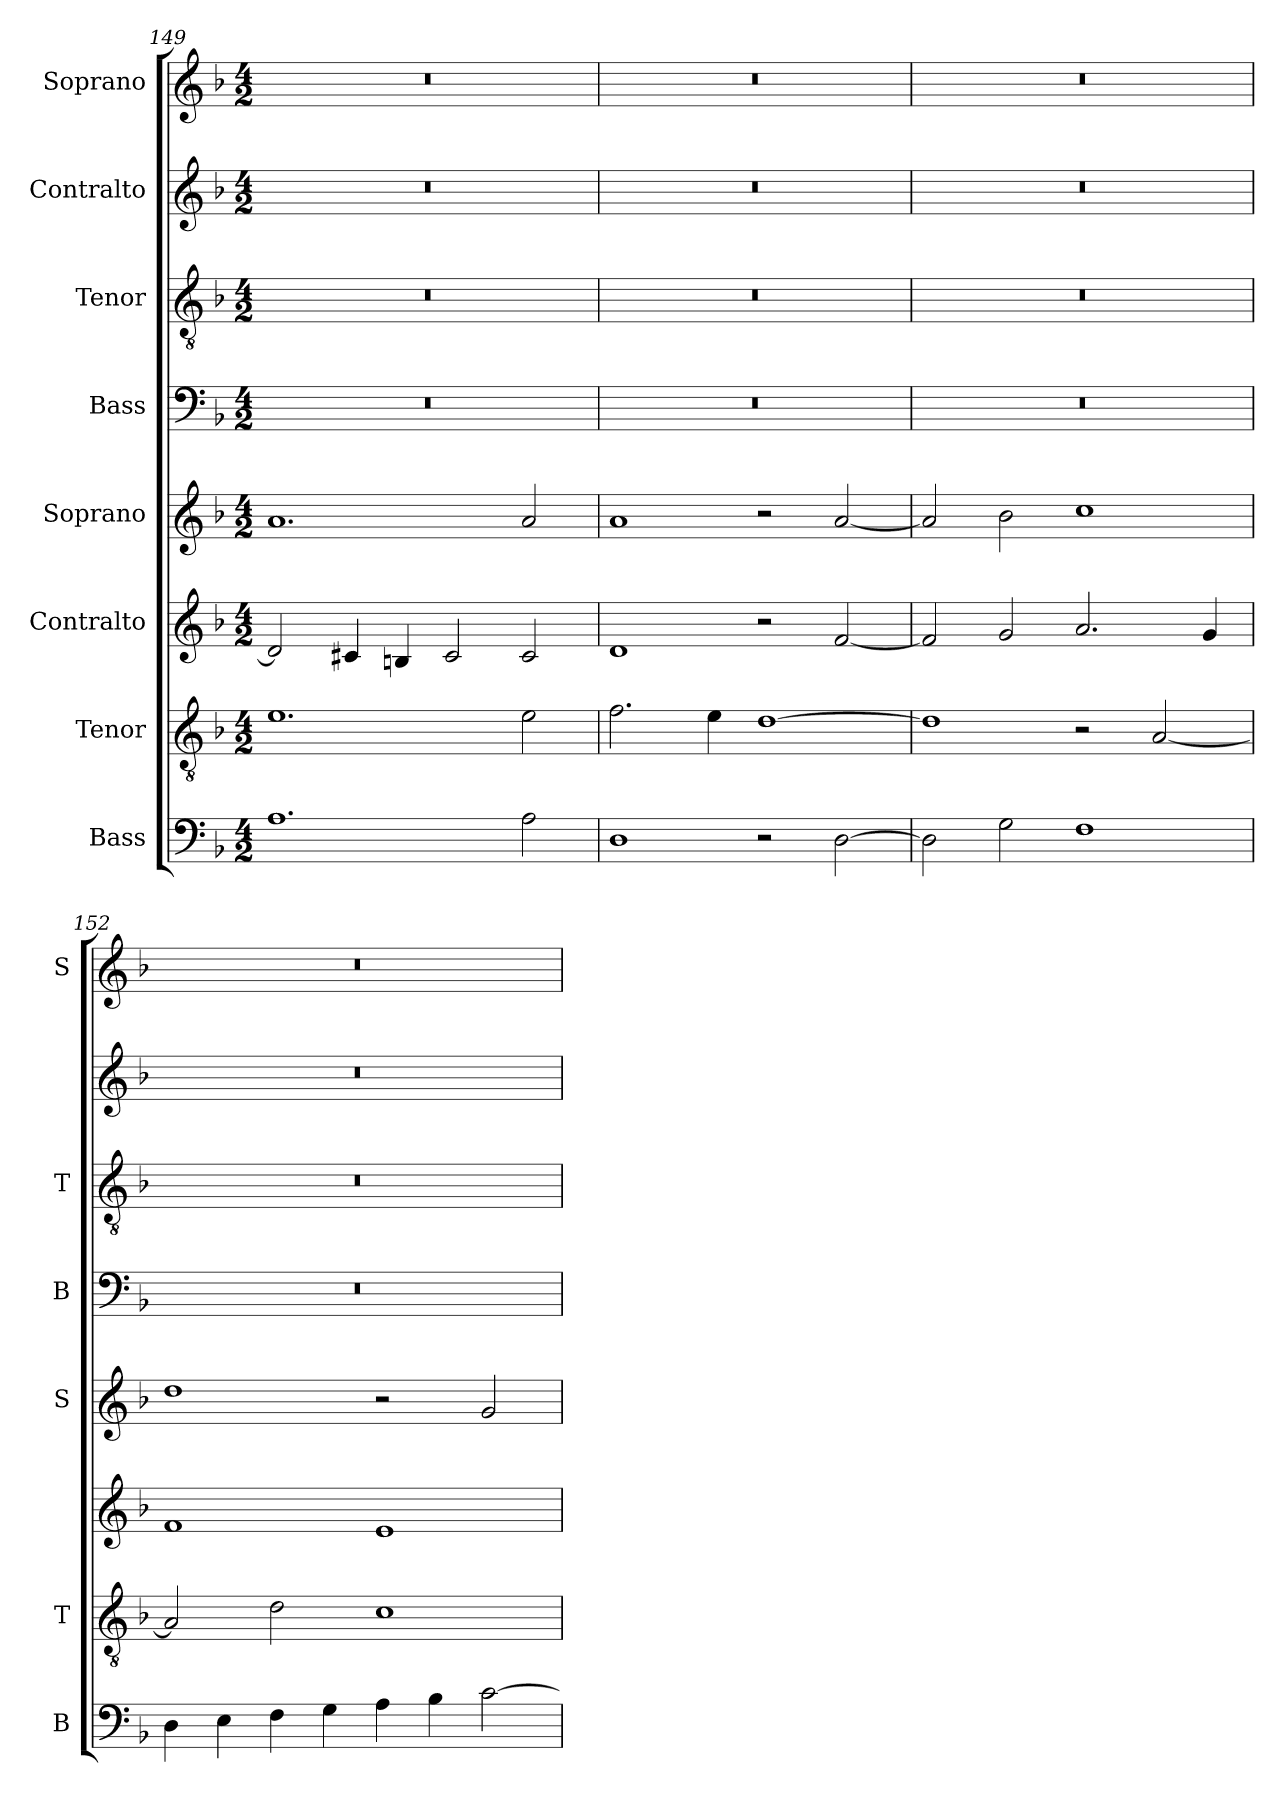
**kern	**kern	**kern	**kern	**kern	**kern	**kern	**kern
*part8	*part7	*part6	*part5	*part4	*part3	*part2	*part1
*staff8	*staff7	*staff6	*staff5	*staff4	*staff3	*staff2	*staff1
*I"Bass	*I"Tenor	*I"Contralto	*I"Soprano	*I"Bass	*I"Tenor	*I"Contralto	*I"Soprano
*I'B	*I'T	*	*I'S	*I'B	*I'T	*	*I'S
*clefF4	*clefGv2	*clefG2	*clefG2	*clefF4	*clefGv2	*clefG2	*clefG2
*k[b-]	*k[b-]	*k[b-]	*k[b-]	*k[b-]	*k[b-]	*k[b-]	*k[b-]
*G:dor	*G:dor	*G:dor	*G:dor	*G:dor	*G:dor	*G:dor	*G:dor
*M4/2	*M4/2	*M4/2	*M4/2	*M4/2	*M4/2	*M4/2	*M4/2
=149	=149	=149	=149	=149	=149	=149	=149
1.A	1.e	2d]	1.a	0r	0r	0r	0r
.	.	4c#X	.	.	.	.	.
.	.	4Bn	.	.	.	.	.
.	.	2c#	.	.	.	.	.
2A	2e	2c#	2a	.	.	.	.
=150	=150	=150	=150	=150	=150	=150	=150
1D	2.f	1d	1a	0r	0r	0r	0r
.	4e	.	.	.	.	.	.
2r	[1d	2r	2r	.	.	.	.
[2D	.	[2f	[2a	.	.	.	.
=151	=151	=151	=151	=151	=151	=151	=151
2D]	1d]	2f]	2a]	0r	0r	0r	0r
2G	.	2g	2b-	.	.	.	.
1F	2r	2.a	1cc	.	.	.	.
.	[2A	.	.	.	.	.	.
.	.	4g	.	.	.	.	.
=152	=152	=152	=152	=152	=152	=152	=152
4D	2A]	1f	1dd	0r	0r	0r	0r
4E	.	.	.	.	.	.	.
4F	2d	.	.	.	.	.	.
4G	.	.	.	.	.	.	.
4A	1c	1e	2r	.	.	.	.
4B-	.	.	.	.	.	.	.
[2c	.	.	2g	.	.	.	.
=	=	=	=	=	=	=	=
*-	*-	*-	*-	*-	*-	*-	*-
